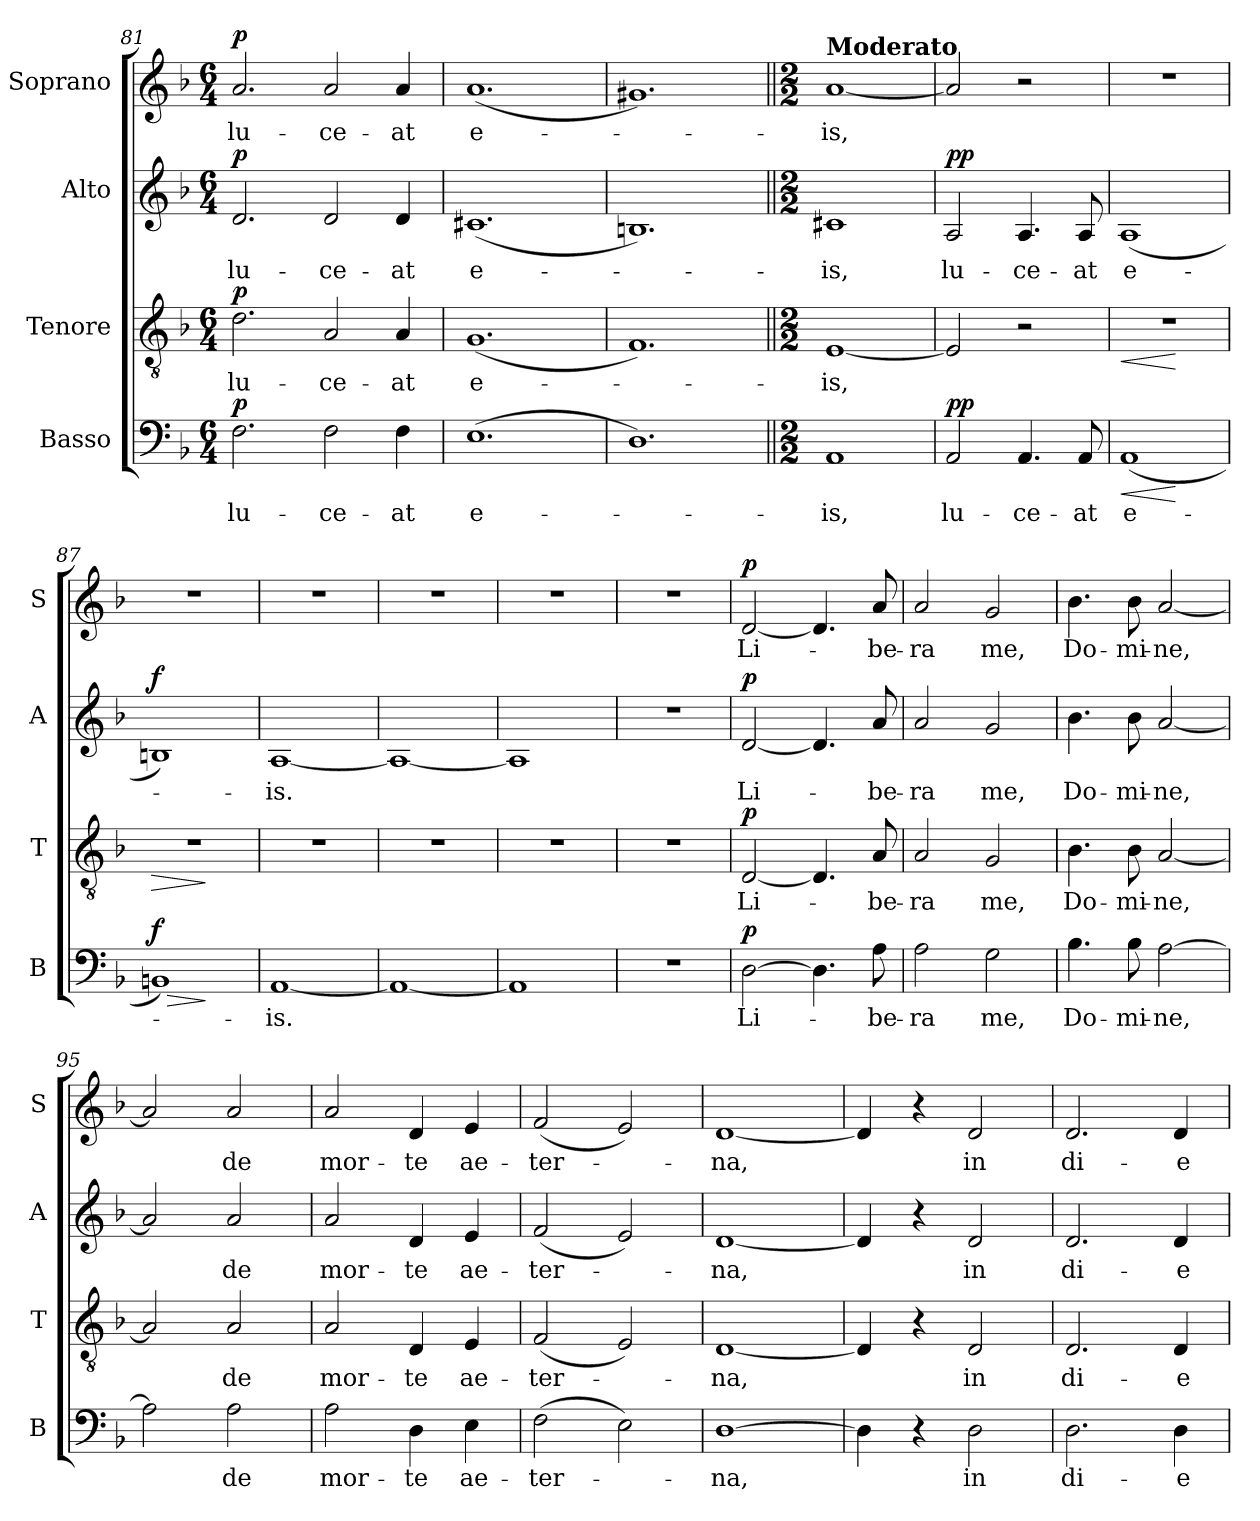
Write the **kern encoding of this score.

**kern	**text	**dynam	**kern	**text	**dynam	**kern	**text	**dynam	**kern	**text	**dynam
*part4	*part4	*part4	*part3	*part3	*part3	*part2	*part2	*part2	*part1	*part1	*part1
*staff4	*staff4	*staff4	*staff3	*staff3	*staff3	*staff2	*staff2	*staff2	*staff1	*staff1	*staff1
*I"Basso	*	*	*I"Tenore	*	*	*I"Alto	*	*	*I"Soprano	*	*
*I'B	*	*	*I'T	*	*	*I'A	*	*	*I'S	*	*
!!LO:LB:g=z
*clefF4	*	*	*clefGv2	*	*	*clefG2	*	*	*clefG2	*	*
*k[b-]	*	*	*k[b-]	*	*	*k[b-]	*	*	*k[b-]	*	*
*d:	*	*	*d:	*	*	*d:	*	*	*d:	*	*
*M6/4	*	*	*M6/4	*	*	*M6/4	*	*	*M6/4	*	*
=81	=81	=81	=81	=81	=81	=81	=81	=81	=81	=81	=81
!	!LO:LY:b	!LO:DY:a	!	!LO:LY:b	!LO:DY:a	!	!LO:LY:b	!LO:DY:a	!	!LO:LY:b	!LO:DY:a
2.F\	lu-	p	2.d\	lu-	p	2.d/	lu-	p	2.a/	lu-	p
!	!LO:LY:b	!	!	!LO:LY:b	!	!	!LO:LY:b	!	!	!LO:LY:b	!
2F\	-ce-	.	2A/	-ce-	.	2d/	-ce-	.	2a/	-ce-	.
!	!LO:LY:b	!	!	!LO:LY:b	!	!	!LO:LY:b	!	!	!LO:LY:b	!
4F\	-at	.	4A/	-at	.	4d/	-at	.	4a/	-at	.
=82	=82	=82	=82	=82	=82	=82	=82	=82	=82	=82	=82
!	!LO:LY:b	!	!	!LO:LY:b	!	!	!LO:LY:b	!	!	!LO:LY:b	!
(>1.E	e-	.	(<1.G	e-	.	(<1.c#X	e-	.	(<1.a	e-	.
=83	=83	=83	=83	=83	=83	=83	=83	=83	=83	=83	=83
1.D)	.	.	1.F)	.	.	1.Bn)	.	.	1.g#X)	.	.
=84||	=84||	=84||	=84||	=84||	=84||	=84||	=84||	=84||	=84||	=84||	=84||
*M2/2	*	*	*M2/2	*	*	*M2/2	*	*	*M2/2	*	*
!	!	!	!	!	!	!	!	!	!LO:TX:a:B:t=Moderato	!	!
!	!LO:LY:b	!	!	!LO:LY:b	!	!	!LO:LY:b	!	!	!LO:LY:b	!
1AA	-is,	.	[1E	-is,	.	1c#X	-is,	.	[1a	-is,	.
=85	=85	=85	=85	=85	=85	=85	=85	=85	=85	=85	=85
!	!LO:LY:b	!LO:DY:a	!	!	!	!	!LO:LY:b	!LO:DY:a	!	!	!
2AA/	lu-	pp	2E/]	.	.	2A/	lu-	pp	2a/]	.	.
!	!LO:LY:b	!	!	!	!	!	!LO:LY:b	!	!	!	!
4.AA/	-ce-	.	2r	.	.	4.A/	-ce-	.	2r	.	.
!	!LO:LY:b	!	!	!	!	!	!LO:LY:b	!	!	!	!
8AA/	-at	.	.	.	.	8A/	-at	.	.	.	.
=86	=86	=86	=86	=86	=86	=86	=86	=86	=86	=86	=86
!	!LO:LY:b	!LO:HP:b	!	!	!LO:HP:b	!	!LO:LY:b	!	!	!	!
(>1AA	e-	<	1r	.	<	(>1A	e-	.	1r	.	.
.	.	[	.	.	[	.	.	.	.	.	.
!!LO:PB:g=z
=87	=87	=87	=87	=87	=87	=87	=87	=87	=87	=87	=87
!	!	!LO:HP:b	!	!	!LO:HP:b	!	!	!	!	!	!
!	!	!LO:DY:n=1:a	!	!	!	!	!	!LO:DY:a	!	!	!
1BBn)	.	> f	1r	.	>	1Bn)	.	f	1r	.	.
.	.	]	.	.	]	.	.	.	.	.	.
=88	=88	=88	=88	=88	=88	=88	=88	=88	=88	=88	=88
!	!LO:LY:b	!	!	!	!	!	!LO:LY:b	!	!	!	!
[1AA	-is.	.	1r	.	.	[1A	-is.	.	1r	.	.
=89	=89	=89	=89	=89	=89	=89	=89	=89	=89	=89	=89
1AA_	.	.	1r	.	.	1A_	.	.	1r	.	.
=90	=90	=90	=90	=90	=90	=90	=90	=90	=90	=90	=90
1AA]	.	.	1r	.	.	1A]	.	.	1r	.	.
=91	=91	=91	=91	=91	=91	=91	=91	=91	=91	=91	=91
1r	.	.	1r	.	.	1r	.	.	1r	.	.
=92	=92	=92	=92	=92	=92	=92	=92	=92	=92	=92	=92
!	!LO:LY:b	!LO:DY:a	!	!LO:LY:b	!LO:DY:a	!	!LO:LY:b	!LO:DY:a	!	!LO:LY:b	!LO:DY:a
[2D\	Li-	p	[2D/	Li-	p	[2d/	Li-	p	[2d/	Li-	p
4.D\]	.	.	4.D/]	.	.	4.d/]	.	.	4.d/]	.	.
!	!LO:LY:b	!	!	!LO:LY:b	!	!	!LO:LY:b	!	!	!LO:LY:b	!
8A\	-be-	.	8A/	-be-	.	8a/	-be-	.	8a/	-be-	.
=93	=93	=93	=93	=93	=93	=93	=93	=93	=93	=93	=93
!	!LO:LY:b	!	!	!LO:LY:b	!	!	!LO:LY:b	!	!	!LO:LY:b	!
2A\	-ra	.	2A/	-ra	.	2a/	-ra	.	2a/	-ra	.
!	!LO:LY:b	!	!	!LO:LY:b	!	!	!LO:LY:b	!	!	!LO:LY:b	!
2G\	me,	.	2G/	me,	.	2g/	me,	.	2g/	me,	.
!!LO:LB:g=z
=94	=94	=94	=94	=94	=94	=94	=94	=94	=94	=94	=94
!	!LO:LY:b	!	!	!LO:LY:b	!	!	!LO:LY:b	!	!	!LO:LY:b	!
4.B-\	Do-	.	4.B-\	Do-	.	4.b-\	Do-	.	4.b-\	Do-	.
!	!LO:LY:b	!	!	!LO:LY:b	!	!	!LO:LY:b	!	!	!LO:LY:b	!
8B-\	-mi-	.	8B-\	-mi-	.	8b-\	-mi-	.	8b-\	-mi-	.
!	!LO:LY:b	!	!	!LO:LY:b	!	!	!LO:LY:b	!	!	!LO:LY:b	!
[2A\	-ne,	.	[2A/	-ne,	.	[2a/	-ne,	.	[2a/	-ne,	.
=95	=95	=95	=95	=95	=95	=95	=95	=95	=95	=95	=95
2A\]	.	.	2A/]	.	.	2a/]	.	.	2a/]	.	.
!	!LO:LY:b	!	!	!LO:LY:b	!	!	!LO:LY:b	!	!	!LO:LY:b	!
2A\	de	.	2A/	de	.	2a/	de	.	2a/	de	.
=96	=96	=96	=96	=96	=96	=96	=96	=96	=96	=96	=96
!	!LO:LY:b	!	!	!LO:LY:b	!	!	!LO:LY:b	!	!	!LO:LY:b	!
2A\	mor-	.	2A/	mor-	.	2a/	mor-	.	2a/	mor-	.
!	!LO:LY:b	!	!	!LO:LY:b	!	!	!LO:LY:b	!	!	!LO:LY:b	!
4D\	-te	.	4D/	-te	.	4d/	-te	.	4d/	-te	.
!	!LO:LY:b	!	!	!LO:LY:b	!	!	!LO:LY:b	!	!	!LO:LY:b	!
4E\	ae-	.	4E/	ae-	.	4e/	ae-	.	4e/	ae-	.
=97	=97	=97	=97	=97	=97	=97	=97	=97	=97	=97	=97
!	!LO:LY:b	!	!	!LO:LY:b	!	!	!LO:LY:b	!	!	!LO:LY:b	!
(>2F\	-ter-	.	(<2F/	-ter-	.	(<2f/	-ter-	.	(<2f/	-ter-	.
2E\)	.	.	2E/)	.	.	2e/)	.	.	2e/)	.	.
=98	=98	=98	=98	=98	=98	=98	=98	=98	=98	=98	=98
!	!LO:LY:b	!	!	!LO:LY:b	!	!	!LO:LY:b	!	!	!LO:LY:b	!
[1D	-na,	.	[1D	-na,	.	[1d	-na,	.	[1d	-na,	.
=99	=99	=99	=99	=99	=99	=99	=99	=99	=99	=99	=99
4D\]	.	.	4D/]	.	.	4d/]	.	.	4d/]	.	.
4r	.	.	4r	.	.	4r	.	.	4r	.	.
!	!LO:LY:b	!	!	!LO:LY:b	!	!	!LO:LY:b	!	!	!LO:LY:b	!
2D\	in	.	2D/	in	.	2d/	in	.	2d/	in	.
=100	=100	=100	=100	=100	=100	=100	=100	=100	=100	=100	=100
!	!LO:LY:b	!	!	!LO:LY:b	!	!	!LO:LY:b	!	!	!LO:LY:b	!
2.D\	di-	.	2.D/	di-	.	2.d/	di-	.	2.d/	di-	.
!	!LO:LY:b	!	!	!LO:LY:b	!	!	!LO:LY:b	!	!	!LO:LY:b	!
4D\	-e	.	4D/	-e	.	4d/	-e	.	4d/	-e	.
=	=	=	=	=	=	=	=	=	=	=	=
*-	*-	*-	*-	*-	*-	*-	*-	*-	*-	*-	*-
